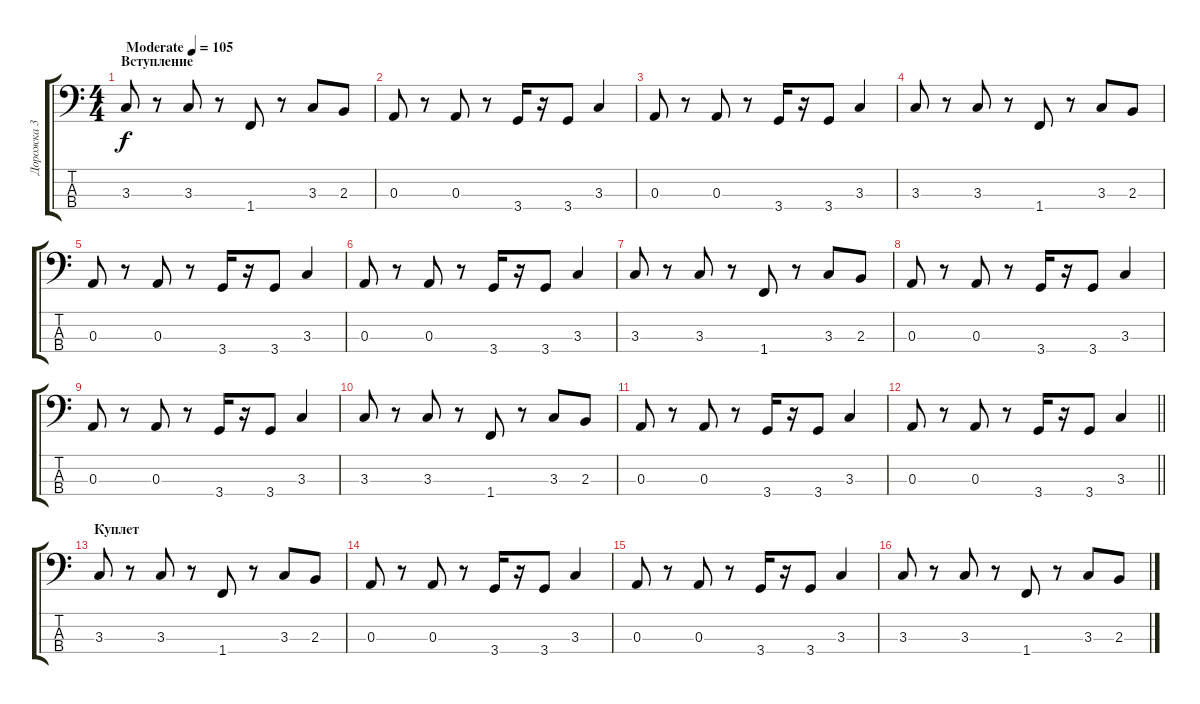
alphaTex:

\track ("Дорожка 3" "Дорожка 3") {instrument acousticbass}
\staff {score tabs}
\tuning (G2 D2 A1 E1) {hide}
\ts (4 4)
\section ("" "Вступление")
\tempo (105 "Moderate")
\clef f4
\ks c
3.3.8{dy f instrument acousticbass} r.8 3.3.8 r.8 1.4.8 r.8 3.3.8 2.3.8 |
0.3.8 r.8 0.3.8 r.8 3.4.16 r.16 3.4.8 3.3.4 |
0.3.8 r.8 0.3.8 r.8 3.4.16 r.16 3.4.8 3.3.4 |
3.3.8 r.8 3.3.8 r.8 1.4.8 r.8 3.3.8 2.3.8 |
0.3.8 r.8 0.3.8 r.8 3.4.16 r.16 3.4.8 3.3.4 |
0.3.8 r.8 0.3.8 r.8 3.4.16 r.16 3.4.8 3.3.4 |
3.3.8 r.8 3.3.8 r.8 1.4.8 r.8 3.3.8 2.3.8 |
0.3.8 r.8 0.3.8 r.8 3.4.16 r.16 3.4.8 3.3.4 |
0.3.8 r.8 0.3.8 r.8 3.4.16 r.16 3.4.8 3.3.4 |
3.3.8 r.8 3.3.8 r.8 1.4.8 r.8 3.3.8 2.3.8 |
0.3.8 r.8 0.3.8 r.8 3.4.16 r.16 3.4.8 3.3.4 |
\barLineRight lightlight
0.3.8 r.8 0.3.8 r.8 3.4.16 r.16 3.4.8 3.3.4 |
\section ("" "Куплет")
3.3.8 r.8 3.3.8 r.8 1.4.8 r.8 3.3.8 2.3.8 |
0.3.8 r.8 0.3.8 r.8 3.4.16 r.16 3.4.8 3.3.4 |
0.3.8 r.8 0.3.8 r.8 3.4.16 r.16 3.4.8 3.3.4 |
3.3.8 r.8 3.3.8 r.8 1.4.8 r.8 3.3.8 2.3.8
